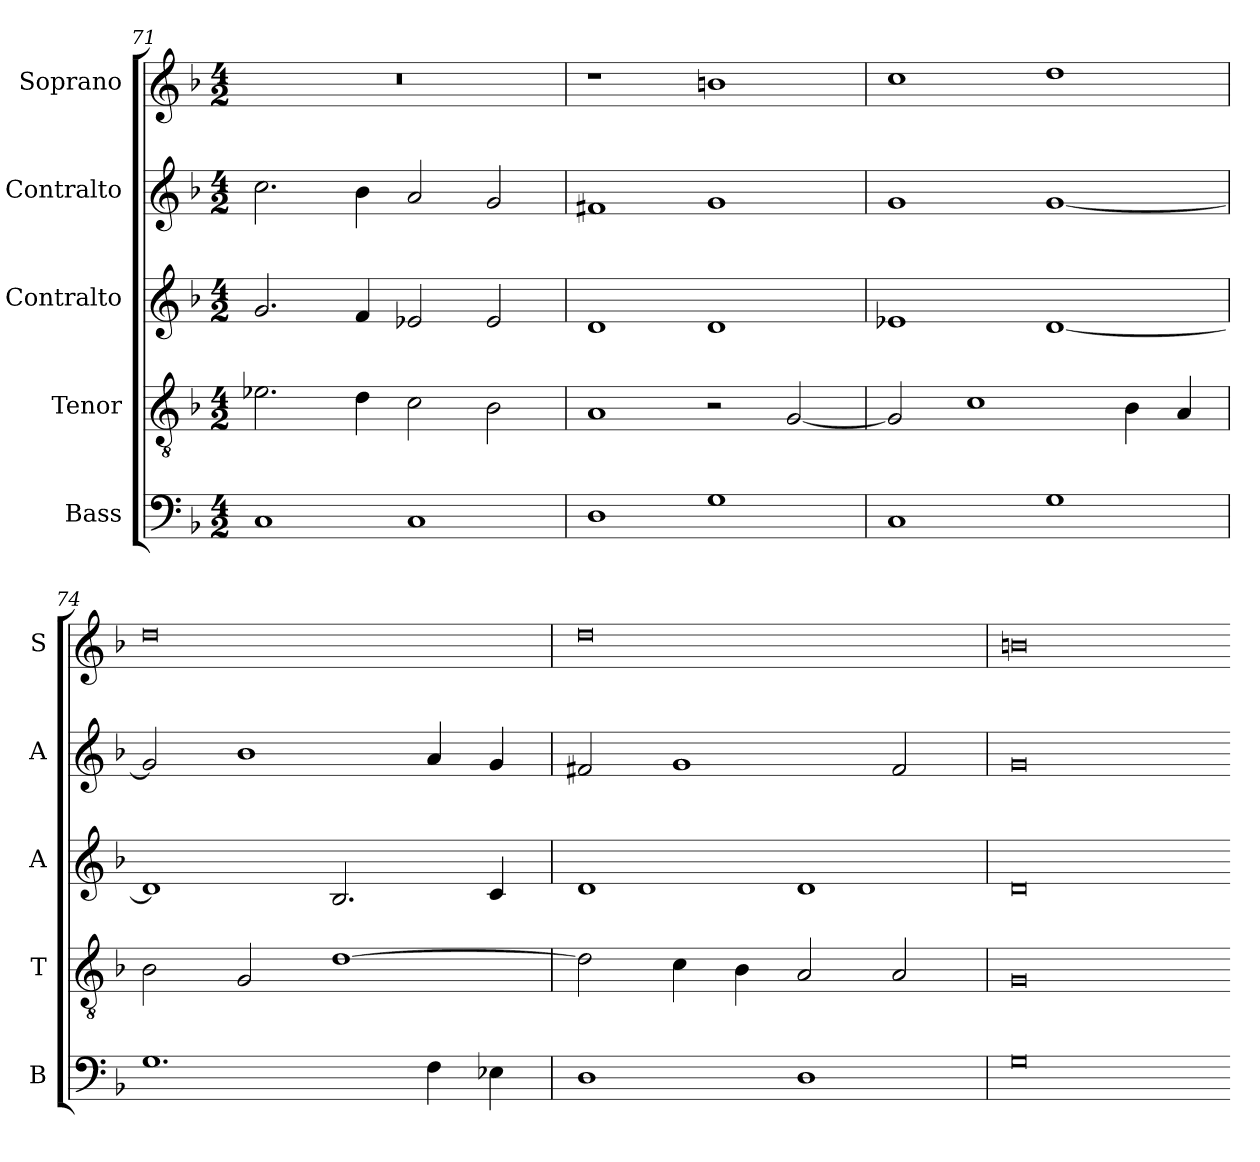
**kern	**kern	**kern	**kern	**kern
*part5	*part4	*part3	*part2	*part1
*staff5	*staff4	*staff3	*staff2	*staff1
*I"Bass	*I"Tenor	*I"Contralto	*I"Contralto	*I"Soprano
*I'B	*I'T	*I'A	*I'A	*I'S
*clefF4	*clefGv2	*clefG2	*clefG2	*clefG2
*k[b-]	*k[b-]	*k[b-]	*k[b-]	*k[b-]
*G:dor	*G:dor	*G:dor	*G:dor	*G:dor
*M4/2	*M4/2	*M4/2	*M4/2	*M4/2
=71	=71	=71	=71	=71
1C	2.e-X	2.g	2.cc	0r
.	4d	4f	4b-	.
1C	2c	2e-X	2a	.
.	2B-	2e-	2g	.
=72	=72	=72	=72	=72
1D	1A	1d	1f#X	1r
1G	2r	1d	1g	1bn
.	[2G	.	.	.
=73	=73	=73	=73	=73
1C	2G]	1e-X	1g	1cc
.	1c	.	.	.
1G	.	[1d	[1g	1dd
.	4B-	.	.	.
.	4A	.	.	.
=74	=74	=74	=74	=74
1.G	2B-	1d]	2g]	0dd
.	2G	.	1b-	.
.	[1d	2.B-	.	.
4F	.	.	4a	.
4E-X	.	4c	4g	.
=75	=75	=75	=75	=75
1D	2d]	1d	2f#X	0dd
.	4c	.	1g	.
.	4B-	.	.	.
1D	2A	1d	.	.
.	2A	.	2f#	.
=76	=76	=76	=76	=76
0G	0G	0d	0g	0bn
=-	=-	=-	=-	=-
*-	*-	*-	*-	*-
